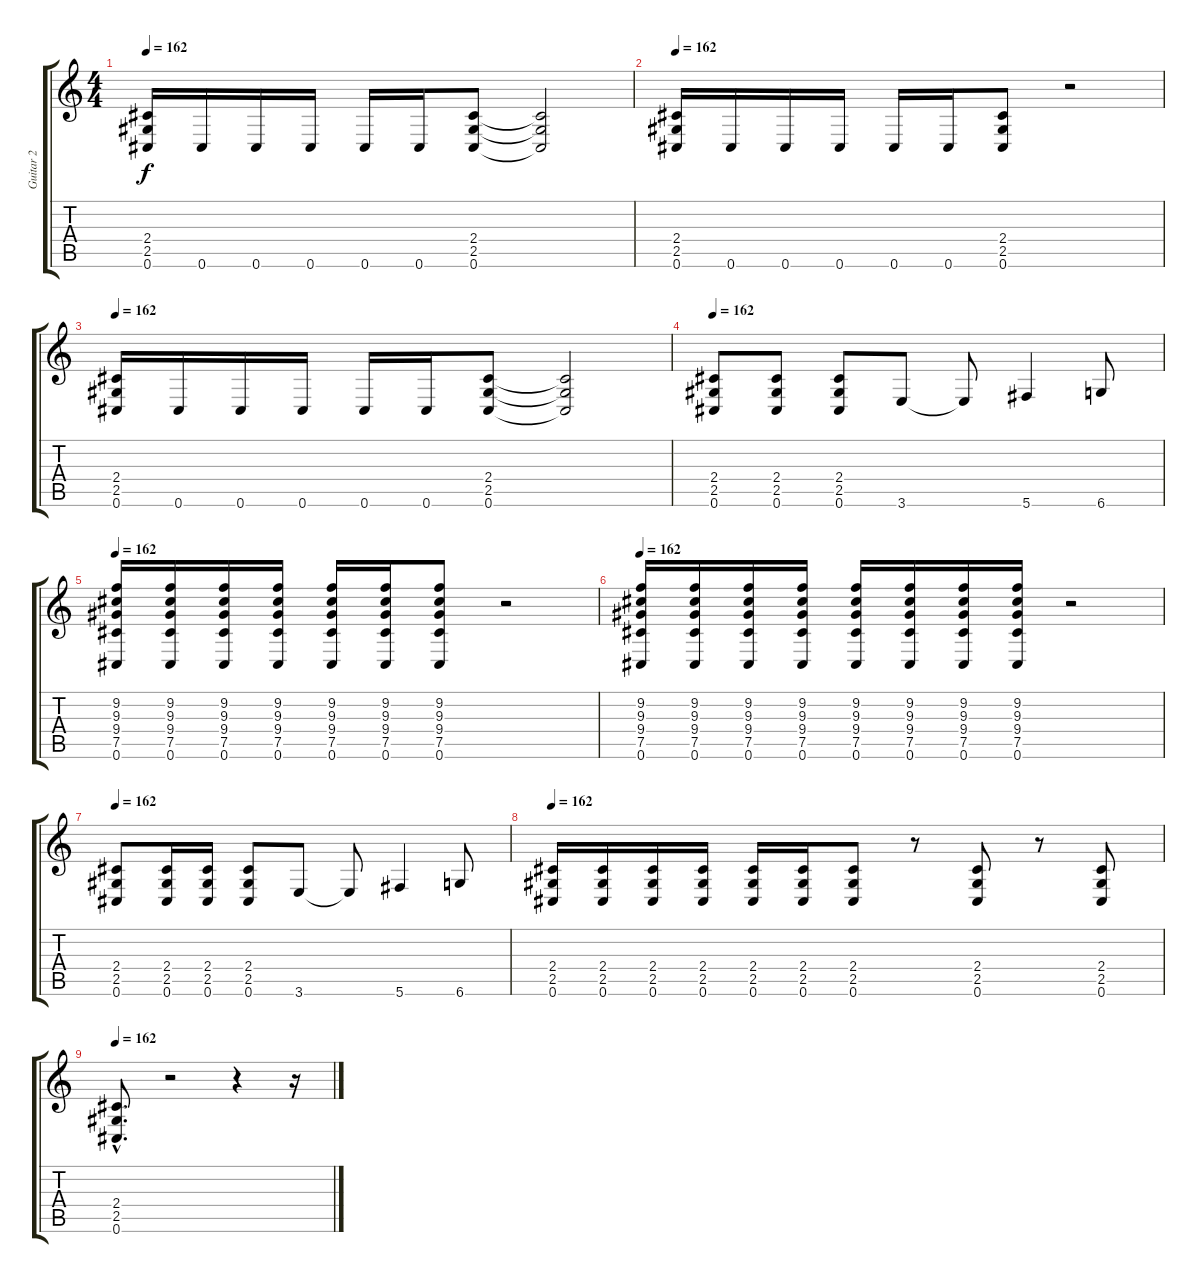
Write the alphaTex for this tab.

\track ("Guitar 2" "Guitar 2") {instrument distortionguitar}
\staff {score tabs}
\tuning (Db4 Ab3 E3 B2 Gb2 Db2) {hide}
\ts (4 4)
\tempo 162
\clef g2
\ks c
(2.4 2.5 0.6).16{dy f} 0.6.16 0.6.16 0.6.16 0.6.16 0.6.16 (2.4 2.5 0.6).8 (2.4{t} 2.5{t} 0.6{t}).2 |
\tempo 162
(2.4 2.5 0.6).16 0.6.16 0.6.16 0.6.16 0.6.16 0.6.16 (2.4 2.5 0.6).8 r.2 |
\tempo 162
(2.4 2.5 0.6).16 0.6.16 0.6.16 0.6.16 0.6.16 0.6.16 (2.4 2.5 0.6).8 (2.4{t} 2.5{t} 0.6{t}).2 |
\tempo 162
(2.4 2.5 0.6).8 (2.4 2.5 0.6).8 (2.4 2.5 0.6).8 3.6.8 3.6{t}.8 5.6.4 6.6.8 |
\tempo 162
(9.2 9.3 9.4 7.5 0.6).16 (9.2 9.3 9.4 7.5 0.6).16 (9.2 9.3 9.4 7.5 0.6).16 (9.2 9.3 9.4 7.5 0.6).16 (9.2 9.3 9.4 7.5 0.6).16 (9.2 9.3 9.4 7.5 0.6).16 (9.2 9.3 9.4 7.5 0.6).8 r.2 |
\tempo 162
(9.2 9.3 9.4 7.5 0.6).16 (9.2 9.3 9.4 7.5 0.6).16 (9.2 9.3 9.4 7.5 0.6).16 (9.2 9.3 9.4 7.5 0.6).16 (9.2 9.3 9.4 7.5 0.6).16 (9.2 9.3 9.4 7.5 0.6).16 (9.2 9.3 9.4 7.5 0.6).16 (9.2 9.3 9.4 7.5 0.6).16 r.2 |
\tempo 162
(2.4 2.5 0.6).8 (2.4 2.5 0.6).16 (2.4 2.5 0.6).16 (2.4 2.5 0.6).8 3.6.8 3.6{t}.8 5.6.4 6.6.8 |
\tempo 162
(2.4 2.5 0.6).16 (2.4 2.5 0.6).16 (2.4 2.5 0.6).16 (2.4 2.5 0.6).16 (2.4 2.5 0.6).16 (2.4 2.5 0.6).16 (2.4 2.5 0.6).8 r.8 (2.4 2.5 0.6).8 r.8 (2.4 2.5 0.6).8 |
\tempo 162
(2.4{hac} 2.5{hac} 0.6{hac}).8{d} r.2 r.4 r.16
